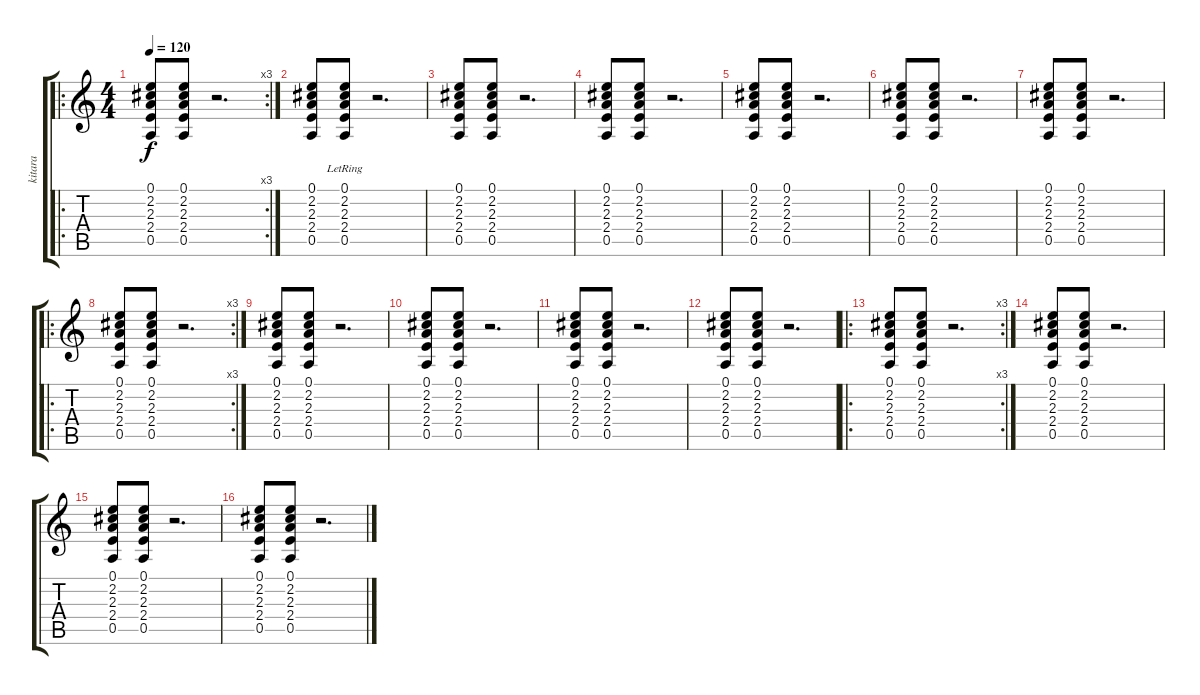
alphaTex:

\track ("kitara" "kitara") {instrument distortionguitar}
\staff {score tabs}
\tuning (E4 B3 G3 D3 A2 E2) {hide}
\ro
\rc 3
\ts (4 4)
\tempo 120
\clef g2
\ks c
(0.1 2.2 2.3 2.4 0.5).8{dy f instrument distortionguitar} (0.1 2.2 2.3 2.4 0.5).8 r.2{d} |
(0.1 2.2 2.3 2.4 0.5).8 (0.1{lr} 2.2 2.3 2.4 0.5).8 r.2{d} |
(0.1 2.2 2.3 2.4 0.5).8 (0.1 2.2 2.3 2.4 0.5).8 r.2{d} |
(0.1 2.2 2.3 2.4 0.5).8 (0.1 2.2 2.3 2.4 0.5).8 r.2{d} |
(0.1 2.2 2.3 2.4 0.5).8 (0.1 2.2 2.3 2.4 0.5).8 r.2{d} |
(0.1 2.2 2.3 2.4 0.5).8 (0.1 2.2 2.3 2.4 0.5).8 r.2{d} |
(0.1 2.2 2.3 2.4 0.5).8 (0.1 2.2 2.3 2.4 0.5).8 r.2{d} |
\ro
\rc 3
(0.1 2.2 2.3 2.4 0.5).8 (0.1 2.2 2.3 2.4 0.5).8 r.2{d} |
(0.1 2.2 2.3 2.4 0.5).8 (0.1 2.2 2.3 2.4 0.5).8 r.2{d} |
(0.1 2.2 2.3 2.4 0.5).8 (0.1 2.2 2.3 2.4 0.5).8 r.2{d} |
(0.1 2.2 2.3 2.4 0.5).8 (0.1 2.2 2.3 2.4 0.5).8 r.2{d} |
(0.1 2.2 2.3 2.4 0.5).8 (0.1 2.2 2.3 2.4 0.5).8 r.2{d} |
\ro
\rc 3
(0.1 2.2 2.3 2.4 0.5).8 (0.1 2.2 2.3 2.4 0.5).8 r.2{d} |
(0.1 2.2 2.3 2.4 0.5).8 (0.1 2.2 2.3 2.4 0.5).8 r.2{d} |
(0.1 2.2 2.3 2.4 0.5).8 (0.1 2.2 2.3 2.4 0.5).8 r.2{d} |
(0.1 2.2 2.3 2.4 0.5).8 (0.1 2.2 2.3 2.4 0.5).8 r.2{d}
